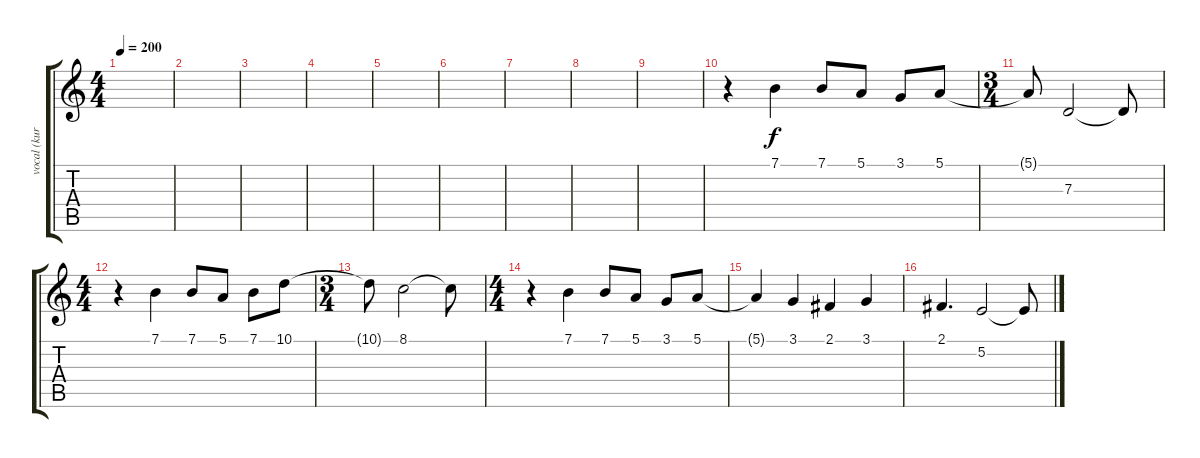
\track ("vocal (kuroneko)" "vocal (kur") {instrument flute}
\staff {score tabs}
\tuning (E4 B3 G3 D3 A2 E2) {hide}
\ts (4 4)
\tempo 200
\clef g2
\ks c
|
|
|
|
|
|
|
|
|
r.4 7.1.4 7.1.8 5.1.8 3.1.8 5.1.8 |
\ts (3 4)
5.1{t}.8 7.3.2 7.3{t}.8 |
\ts (4 4)
r.4 7.1.4 7.1.8 5.1.8 7.1.8 10.1.8 |
\ts (3 4)
10.1{t}.8 8.1.2 8.1{t}.8 |
\ts (4 4)
r.4 7.1.4 7.1.8 5.1.8 3.1.8 5.1.8 |
5.1{t}.4 3.1.4 2.1.4 3.1.4 |
2.1.4{d} 5.2.2 5.2{t}.8
